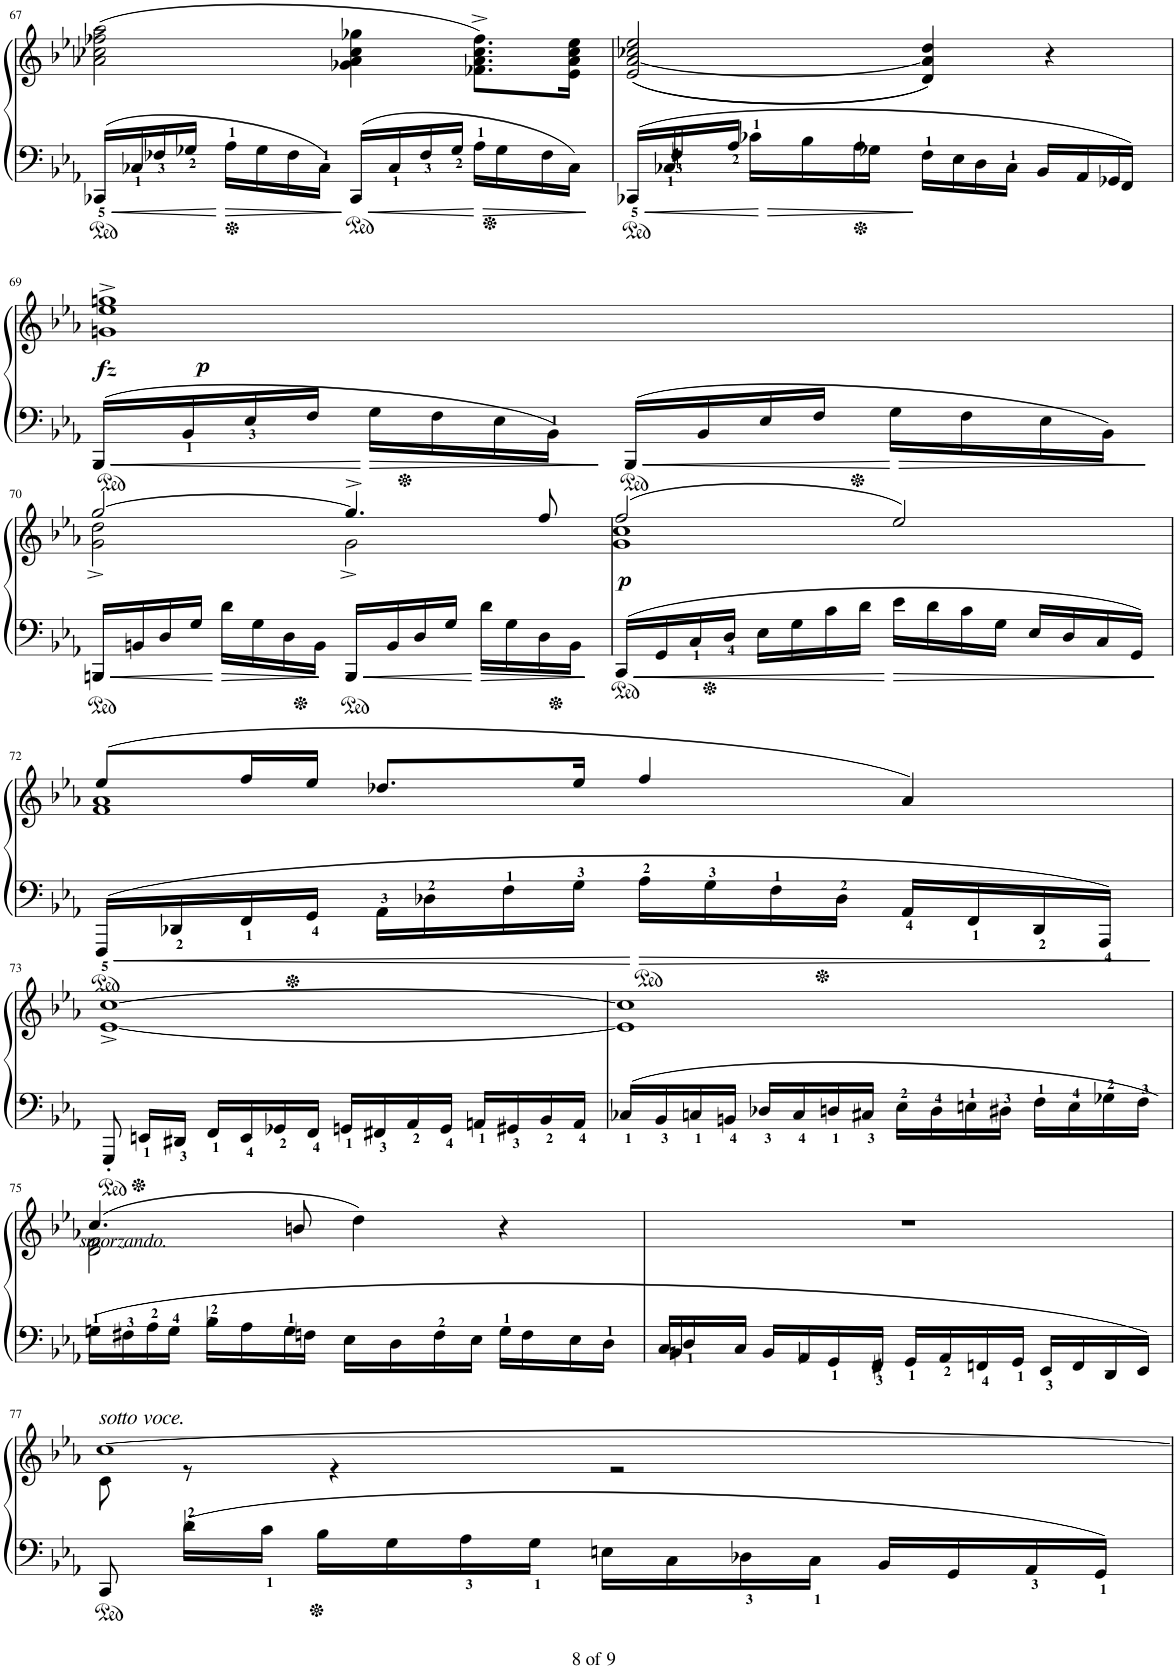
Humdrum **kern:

**kern	**kern	**text	**dynam
*part1	*part1	*part1	*part1
*staff2	*staff1	*staff1	*staff1/2
*I"ピアノ, MIDI	*	*	*
!!LO:PB:g=z
*clefG2	*clefG2	*	*
*k[b-e-a-]	*k[b-e-a-]	*	*
*M4/4	*M4/4	*	*
*met(c)	*met(c)	*	*
=67	=67	=67	=67
*^	*	*	*
*	*^	*	*	*
16CC-X/LL	16..CC-	16ryy	(2a-\ 2cc-X\ 2ff-X\ 2aa-\	.	.
16C-X/	.	16..C-	.	.	.
.	64ryy	.	.	.	.
16F-X/	16..F-	.	.	.	.
.	.	64ryy	.	.	.
16G-X/JJ	.	16..G-	.	.	.
.	64ryy	.	.	.	.
16A->\LL	16..A-	.	.	.	.
.	.	64ryy	.	.	.
16G-\	.	16..G-	.	.	.
.	64ryy	.	.	.	.
16F-\	16..F-	.	.	.	.
.	.	64ryy	.	.	.
16C->\JJ	.	16C-	.	.	.
.	64ryy	.	.	.	.
16CC-/LL	16..CC-	16ryy	4g-X\ 4a-\ 4cc-\ 4gg-X\	.	.
16C-/	.	16..C-	.	.	.
.	64ryy	.	.	.	.
16F-/	16..F-	.	.	.	.
.	.	64ryy	.	.	.
16G-/JJ	.	16..G-	.	.	.
.	64ryy	.	.	.	.
16A->\LL	16..A-	.	8.f-X\^ 8.a-\^ 8.cc-\^ 8.ff-\^L)	.	.
.	.	64ryy	.	.	.
16G-\	.	16..G-	.	.	.
.	64ryy	.	.	.	.
16F-\	16..F-	.	.	.	.
.	.	64ryy	.	.	.
16C-\JJ	.	16C-	16e-\ 16a-\ 16cc-\ 16ee-\Jk	.	.
.	64ryy	.	.	.	.
=68	=68	=68	=68	=68	=68
16CC-X/LL	16..CC-	16ryy	(<(2e-/ [<2a-/ 2cc-X/ 2ee-/	.	.
16C-X/	.	16..C-	.	.	.
.	64ryy	.	.	.	.
16Fn/	16..Fn	.	.	.	.
.	.	64ryy	.	.	.
16A-/JJ	.	16..A-	.	.	.
.	64ryy	.	.	.	.
16c-X>\LL	16..c-	.	.	.	.
.	.	64ryy	.	.	.
16B-\	.	16..B-	.	.	.
.	64ryy	.	.	.	.
16A-\	16..A-	.	.	.	.
.	.	64ryy	.	.	.
16G-X\JJ	.	16..G-	.	.	.
.	64ryy	.	.	.	.
16F>\LL	16..F	.	4d/ 4a-/] 4dd/))	.	.
.	.	64ryy	.	.	.
16E-\	.	16..E-	.	.	.
.	64ryy	.	.	.	.
16D\	16..D	.	.	.	.
.	.	64ryy	.	.	.
16C->\JJ	.	16..C-	.	.	.
.	64ryy	.	.	.	.
16BB-/LL	16..BB-	.	4r	.	.
.	.	64ryy	.	.	.
16AA-/	.	16..AA-	.	.	.
.	64ryy	.	.	.	.
16GG-X/	16..GG-	.	.	.	.
.	.	64ryy	.	.	.
16FF/JJ	.	16FF	.	.	.
.	64ryy	.	.	.	.
!!LO:LB:g=z
=69	=69	=69	=69	=69	=69
!	!	!	!	!	!LO:DY:b
16BBB-/LL	16..BBB-	16ryy	1gn^ 1ee-^ 1ggn^	.	fz
!	!	!	!	!	!LO:DY:a=2
16BB-/	.	16..BB-	.	.	p
.	64ryy	.	.	.	.
16E-/	16..E-	.	.	.	.
.	.	64ryy	.	.	.
16F/JJ	.	16..F	.	.	.
.	64ryy	.	.	.	.
16G\LL	16..G	.	.	.	.
.	.	64ryy	.	.	.
16F\	.	16..F	.	.	.
.	64ryy	.	.	.	.
16E-\	16..E-	.	.	.	.
.	.	64ryy	.	.	.
16BB->\JJ	.	16BB-	.	.	.
.	64ryy	.	.	.	.
16BBB-/LL	16..BBB-	16ryy	.	.	.
16BB-/	.	16..BB-	.	.	.
.	64ryy	.	.	.	.
16E-/	16..E-	.	.	.	.
.	.	64ryy	.	.	.
16F/JJ	.	16..F	.	.	.
.	64ryy	.	.	.	.
16G\LL	16..G	.	.	.	.
.	.	64ryy	.	.	.
16F\	.	16..F	.	.	.
.	64ryy	.	.	.	.
16E-\	16..E-	.	.	.	.
.	.	64ryy	.	.	.
16BB-\JJ	.	16BB-	.	.	.
.	64ryy	.	.	.	.
!!LO:LB:g=z
=70	=70	=70	=70	=70	=70
*	*	*	*^	*	*
16BBBn/LL	16.BBB	16ryy	[2gg/	2g\^ 2dd\^	.	.
16BBn/	.	16.BB	.	.	.	.
.	32ryy	.	.	.	.	.
16D/	16.D	.	.	.	.	.
.	.	32ryy	.	.	.	.
16G/JJ	.	16.G	.	.	.	.
.	32ryy	.	.	.	.	.
16d\LL	16.d	.	.	.	.	.
.	.	32ryy	.	.	.	.
16G\	.	16.G	.	.	.	.
.	32ryy	.	.	.	.	.
16D\	16.D	.	.	.	.	.
.	.	32ryy	.	.	.	.
16BB\JJ	.	16BB	.	.	.	.
.	32ryy	.	.	.	.	.
16BBB/LL	16.BBB	16ryy	4.gg^/]	2g^\	.	.
16BB/	.	16.BB	.	.	.	.
.	32ryy	.	.	.	.	.
16D/	16.D	.	.	.	.	.
.	.	32ryy	.	.	.	.
16G/JJ	.	16.G	.	.	.	.
.	32ryy	.	.	.	.	.
16d\LL	16.d	.	.	.	.	.
.	.	32ryy	.	.	.	.
16G\	.	16.G	.	.	.	.
.	32ryy	.	.	.	.	.
16D\	16.D	.	8ff/	.	.	.
.	.	32ryy	.	.	.	.
16BB\JJ	.	16BB	.	.	.	.
.	32ryy	.	.	.	.	.
=71	=71	=71	=71	=71	=71	=71
!	!	!	!	!	!	!LO:DY:b
16CC/LL	16..CC	16ryy	(2ff/	1g 1cc	.	p
16GG/	.	16..GG	.	.	.	.
.	64ryy	.	.	.	.	.
16C/	16..C	.	.	.	.	.
.	.	64ryy	.	.	.	.
16D/JJ	.	16..D	.	.	.	.
.	64ryy	.	.	.	.	.
16E-\LL	16..E-	.	.	.	.	.
.	.	64ryy	.	.	.	.
16G\	.	16..G	.	.	.	.
.	64ryy	.	.	.	.	.
16c\	16..c	.	.	.	.	.
.	.	64ryy	.	.	.	.
16d\JJ	.	16..d	.	.	.	.
.	64ryy	.	.	.	.	.
16e-\LL	16..e-	.	2ee-/)	.	.	.
.	.	64ryy	.	.	.	.
16d\	.	16..d	.	.	.	.
.	64ryy	.	.	.	.	.
16c\	16..c	.	.	.	.	.
.	.	64ryy	.	.	.	.
16G\JJ	.	16..G	.	.	.	.
.	64ryy	.	.	.	.	.
16E-/LL	16..E-	.	.	.	.	.
.	.	64ryy	.	.	.	.
16D/	.	16..D	.	.	.	.
.	64ryy	.	.	.	.	.
16C/	16..C	.	.	.	.	.
.	.	64ryy	.	.	.	.
16GG/JJ	.	16GG	.	.	.	.
.	64ryy	.	.	.	.	.
!!LO:LB:g=z	!!
=72	=72	=72	=72	=72	=72	=72
16FFF/LL	16..FFF	16ryy	(8ee-/L	1f 1a-	.	.
16DD-X/	.	16..DD-	.	.	.	.
.	64ryy	.	.	.	.	.
16FF/	16..FF	.	16ff/L	.	.	.
.	.	64ryy	.	.	.	.
16GG/JJ	.	16..GG	16ee-/JJ	.	.	.
.	64ryy	.	.	.	.	.
16AA->\LL	16..AA-	.	8.dd-X/L	.	.	.
.	.	64ryy	.	.	.	.
16D-X>\	.	16..D-	.	.	.	.
.	64ryy	.	.	.	.	.
16F>\	16..F	.	.	.	.	.
.	.	64ryy	.	.	.	.
16G>\JJ	.	16..G	16ee-/Jk	.	.	.
.	64ryy	.	.	.	.	.
16A->\LL	16..A-	.	4ff/	.	.	.
.	.	64ryy	.	.	.	.
16G>\	.	16..G	.	.	.	.
.	64ryy	.	.	.	.	.
16F>\	16..F	.	.	.	.	.
.	.	64ryy	.	.	.	.
16D->\JJ	.	16..D-	.	.	.	.
.	64ryy	.	.	.	.	.
16AA-/LL	16..AA-	.	4a-/)	.	.	.
.	.	64ryy	.	.	.	.
16FF/	.	16..FF	.	.	.	.
.	64ryy	.	.	.	.	.
16DD-/	16..DD-	.	.	.	.	.
.	.	64ryy	.	.	.	.
16AAA-/JJ	.	16AAA-	.	.	.	.
.	64ryy	.	.	.	.	.
*	*	*	*v	*v	*	*
!!LO:LB:g=z
=73	=73	=73	=73	=73	=73
8GGG'/	8ryy	8.GGG'	[1e-^ [1cc^	.	.
16EEn/LL	16.EE	.	.	.	.
16DD#X/JJ	.	16.DD#	.	.	.
.	32ryy	.	.	.	.
16FF/LL	16.FF	.	.	.	.
.	.	32ryy	.	.	.
16EE/	.	16.EE	.	.	.
.	32ryy	.	.	.	.
16GG-X/	16.GG-	.	.	.	.
.	.	32ryy	.	.	.
16FF/JJ	.	16.FF	.	.	.
.	32ryy	.	.	.	.
16GGn/LL	16.GG	.	.	.	.
.	.	32ryy	.	.	.
16FF#X/	.	16.FF#	.	.	.
.	32ryy	.	.	.	.
16AA-/	16.AA-	.	.	.	.
.	.	32ryy	.	.	.
16GG/JJ	.	16.GG	.	.	.
.	32ryy	.	.	.	.
16AAn/LL	16.AA	.	.	.	.
.	.	32ryy	.	.	.
16GG#X/	.	16.GG#	.	.	.
.	32ryy	.	.	.	.
16BB-/	16.BB-	.	.	.	.
.	.	32ryy	.	.	.
16AA/JJ	.	16AA	.	.	.
.	32ryy	.	.	.	.
=74	=74	=74	=74	=74	=74
16C-X/LL	16..C-	16ryy	1e-] 1cc]	.	.
16BB-/	.	16..BB-	.	.	.
.	64ryy	.	.	.	.
16Cn/	16..C	.	.	.	.
.	.	64ryy	.	.	.
16BBn/JJ	.	16..BB	.	.	.
.	64ryy	.	.	.	.
16D-X/LL	16..D-	.	.	.	.
.	.	64ryy	.	.	.
16C/	.	16..C	.	.	.
.	64ryy	.	.	.	.
16Dn/	16..D	.	.	.	.
.	.	64ryy	.	.	.
16C#X/JJ	.	16..C#	.	.	.
.	64ryy	.	.	.	.
16E-\LL	16..E-	.	.	.	.
.	.	64ryy	.	.	.
16D\	.	16..D	.	.	.
.	64ryy	.	.	.	.
16En\	16..E	.	.	.	.
.	.	64ryy	.	.	.
16D#X\JJ	.	16..D#	.	.	.
.	64ryy	.	.	.	.
16F\LL	16..F	.	.	.	.
.	.	64ryy	.	.	.
16E\	.	16..E	.	.	.
.	64ryy	.	.	.	.
16G-X\	16..G-	.	.	.	.
.	.	64ryy	.	.	.
16F\JJ	.	16F	.	.	.
.	64ryy	.	.	.	.
!!LO:LB:g=z
=75	=75	=75	=75	=75	=75
*	*	*	*^	*	*
!	!	!	!	!	!LO:LY:b	!
16Gn>\LL	16..Gn	16ryy	(4.cc/	2d\ 2f\	smorzando.	.
16F#X>\	.	16..F#	.	.	.	.
.	64ryy	.	.	.	.	.
16A->\	16..A-	.	.	.	.	.
.	.	64ryy	.	.	.	.
16G>\JJ	.	16..G	.	.	.	.
.	64ryy	.	.	.	.	.
16B-X\LL	16..B-X	.	.	.	.	.
.	.	64ryy	.	.	.	.
16A-\	.	16..A-	.	.	.	.
.	64ryy	.	.	.	.	.
16G\	16..G	.	8bn/	.	.	.
.	.	64ryy	.	.	.	.
16Fn\JJ	.	16..F	.	.	.	.
.	64ryy	.	.	.	.	.
16E-\LL	16..E-	.	4dd\)	2ryy	.	.
.	.	64ryy	.	.	.	.
16D\	.	16..D	.	.	.	.
.	64ryy	.	.	.	.	.
16F>\	16..F	.	.	.	.	.
.	.	64ryy	.	.	.	.
16E-\JJ	.	16..E-	.	.	.	.
.	64ryy	.	.	.	.	.
16G>\LL	16..G	.	4r	.	.	.
.	.	64ryy	.	.	.	.
16F\	.	16..F	.	.	.	.
.	64ryy	.	.	.	.	.
16E-\	16..E-	.	.	.	.	.
.	.	64ryy	.	.	.	.
16D>\JJ	.	[16D	.	.	.	.
.	64ryy	.	.	.	.	.
*	*	*	*v	*v	*	*
=76	=76	=76	=76	=76	=76
16C/LL	16..C	32.D]	1r	.	.
.	.	64ryy	.	.	.
16BBn/	.	16..BBn	.	.	.
.	64ryy	.	.	.	.
16D/	16..D	.	.	.	.
.	.	64ryy	.	.	.
16C/JJ	.	16..C	.	.	.
.	64ryy	.	.	.	.
16BB/LL	16..BB	.	.	.	.
.	.	64ryy	.	.	.
16AA-X/	.	16..AA-X	.	.	.
.	64ryy	.	.	.	.
16GG/	16..GG	.	.	.	.
.	.	64ryy	.	.	.
16FF#X/JJ	.	16..FF#X	.	.	.
.	64ryy	.	.	.	.
16GG/LL	16..GG	.	.	.	.
.	.	64ryy	.	.	.
16AA-/	.	16..AA-	.	.	.
.	64ryy	.	.	.	.
16FFn/	16..FF	.	.	.	.
.	.	64ryy	.	.	.
16GG/JJ	.	16..GG	.	.	.
.	64ryy	.	.	.	.
16EE-/LL	16..EE-	.	.	.	.
.	.	64ryy	.	.	.
16FF/	.	16..FF	.	.	.
.	64ryy	.	.	.	.
16DD/	16..DD	.	.	.	.
.	.	64ryy	.	.	.
16EE-/JJ	.	16EE-	.	.	.
.	64ryy	.	.	.	.
!!LO:LB:g=z
=77	=77	=77	=77	=77	=77
*	*	*	*^	*	*
!	!	!	!LO:TX:a:i:t=sotto voce.	!	!	!
8CC/	8ryy	[8CC	[1cc	8c\	.	.
16d-X\LL	16..d-X	32.CC]	.	8r	.	.
.	.	64ryy	.	.	.	.
16c\JJ	.	16..c	.	.	.	.
.	64ryy	.	.	.	.	.
16B-\LL	16..B-	.	.	4r	.	.
.	.	64ryy	.	.	.	.
16G\	.	16..G	.	.	.	.
.	64ryy	.	.	.	.	.
16A-\	16..A-	.	.	.	.	.
.	.	64ryy	.	.	.	.
16G\JJ	.	16..G	.	.	.	.
.	64ryy	.	.	.	.	.
16En\LL	16..E	.	.	2r	.	.
.	.	64ryy	.	.	.	.
16C\	.	16..C	.	.	.	.
.	64ryy	.	.	.	.	.
16D-X\	16..D-	.	.	.	.	.
.	.	64ryy	.	.	.	.
16C\JJ	.	16..C	.	.	.	.
.	64ryy	.	.	.	.	.
16BB-/LL	16..BB-	.	.	.	.	.
.	.	64ryy	.	.	.	.
16GG/	.	16..GG	.	.	.	.
.	64ryy	.	.	.	.	.
16AA-/	16..AA-	.	.	.	.	.
.	.	64ryy	.	.	.	.
16GG/JJ	.	16GG	.	.	.	.
.	64ryy	.	.	.	.	.
*v	*v	*v	*	*	*	*
*	*v	*v	*	*
=	=	=	=
*-	*-	*-	*-
